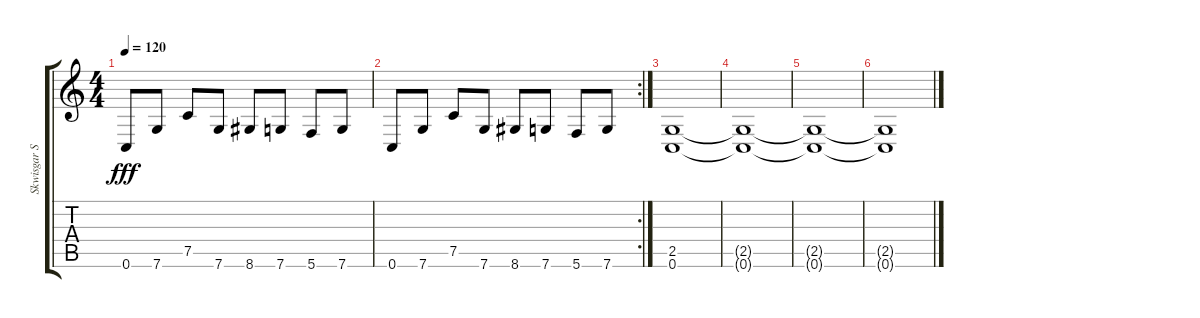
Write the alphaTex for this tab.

\track ("Skwisgar Skwigelf" "Skwisgar S") {instrument overdrivenguitar}
\staff {score tabs}
\tuning (C4 G3 Eb3 Bb2 F2 C2) {hide}
\ts (4 4)
\tempo 120
\clef g2
\ks c
0.6.8{dy fff} 7.6.8 7.5.8 7.6.8 8.6.8 7.6.8 5.6.8 7.6.8 |
\rc 2
0.6.8 7.6.8 7.5.8 7.6.8 8.6.8 7.6.8 5.6.8 7.6.8 |
(2.5 0.6).1 |
(2.5{t} 0.6{t}).1 |
(2.5{t} 0.6{t}).1 |
(2.5{t} 0.6{t}).1
